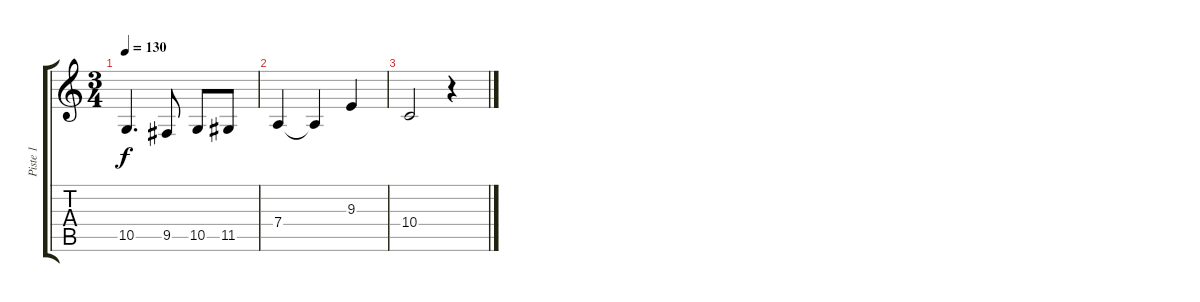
\track ("Piste 1" "Piste 1") {instrument accordion}
\staff {score tabs}
\tuning (E4 B3 G3 D3 A2 E2) {hide}
\ts (3 4)
\tempo 130
\clef g2
\ks c
10.5.4{d dy f} 9.5.8 10.5.8 11.5.8 |
7.4.4 7.4{t}.4 9.3.4 |
10.4.2 r.4
